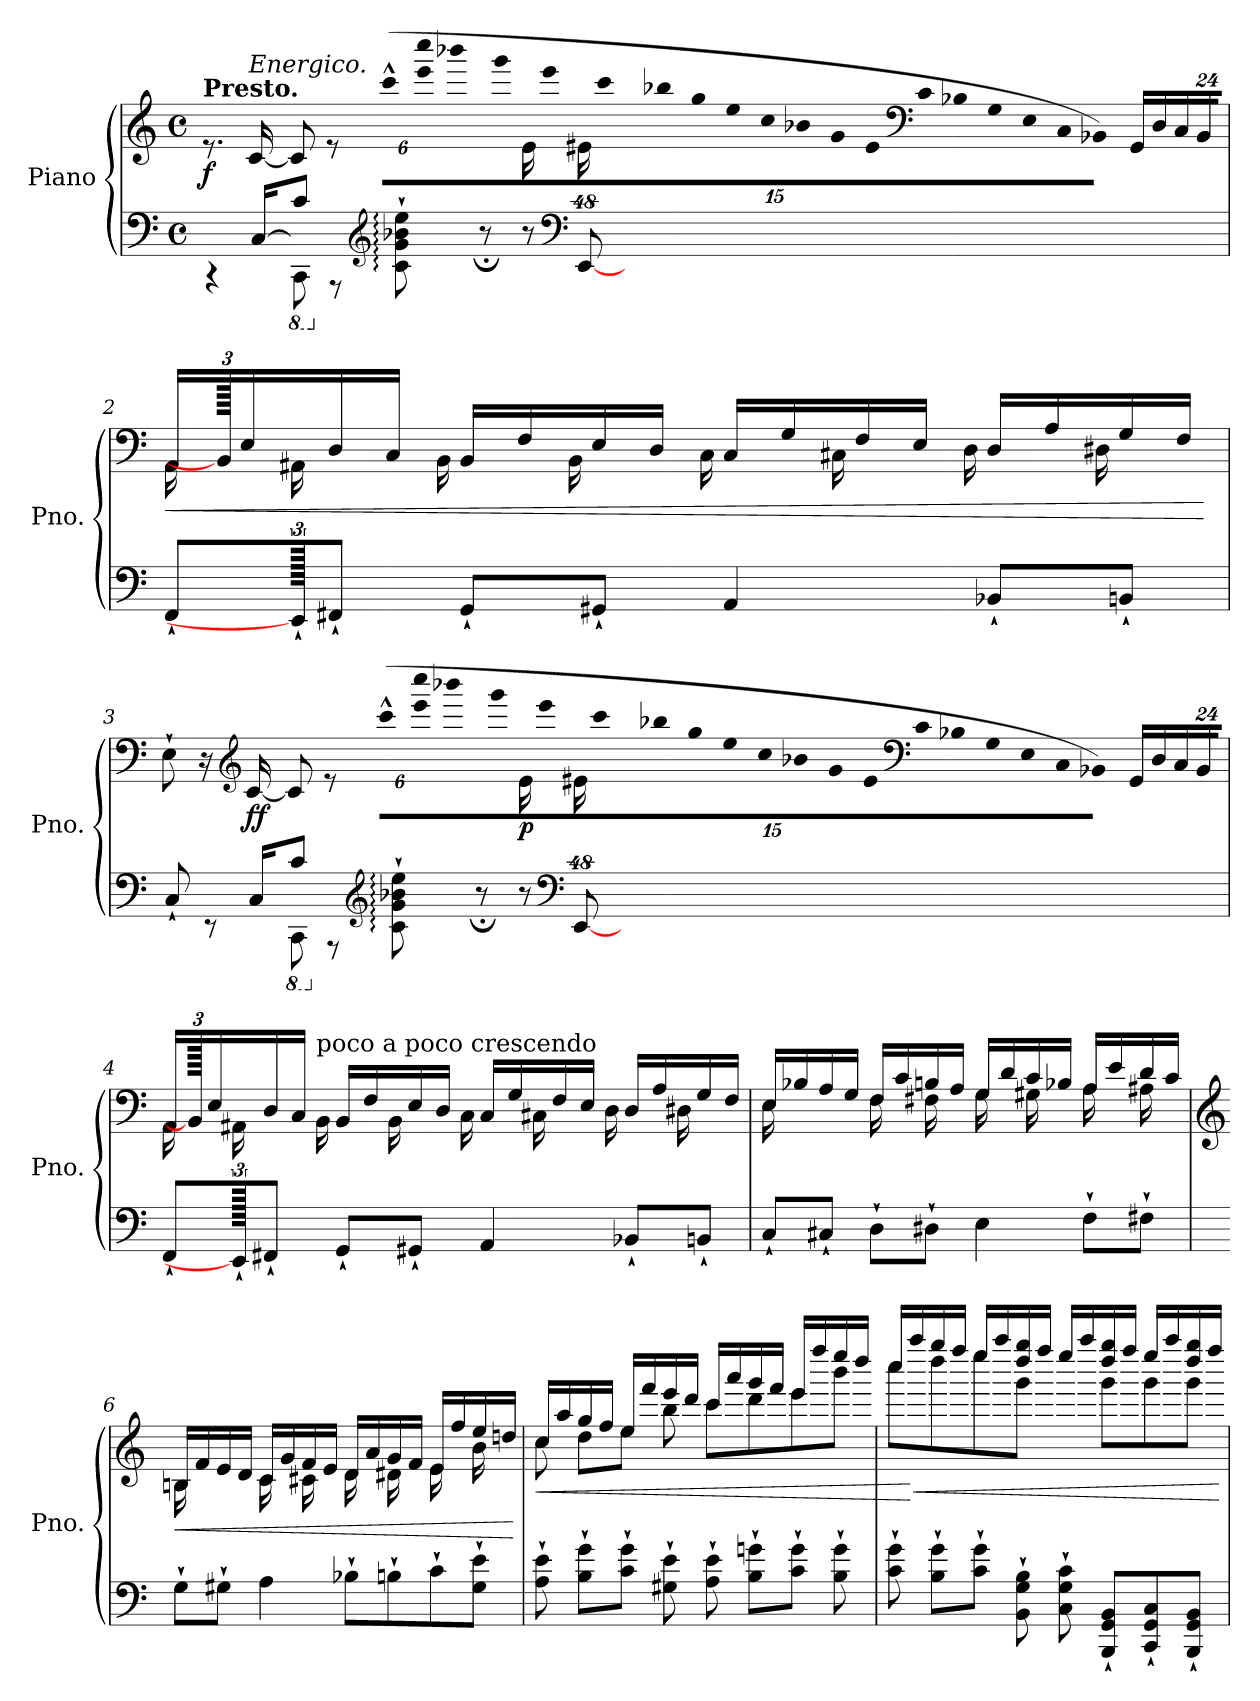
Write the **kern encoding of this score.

**kern	**kern	**dynam
*part1	*part1	*part1
*staff2	*staff1	*staff1/2
*I"Piano	*	*
*I'Pno.	*	*
*clefF4	*clefG2	*
*k[]	*k[]	*
*M4/4	*M4/4	*
*met(c)	*met(c)	*
=1	=1	=1
*^	*^	*
!	!	!LO:TX:a:B:t=Presto.	!	!
!	!	!	!	!LO:DY:b
384%73ryy	384ryy	8.re	384%289ryy	f
.	4rCC	.	.	.
!	!	!LO:TX:a:i:t=Energico.	!	!
.	.	[16c/	.	.
[16C/KL	.	.	.	.
.	.	8c/]	.	.
*8ba	*	*	*	*
8C/J]	8CCC\	.	.	.
.	.	8re	.	.
*X8ba	*	*	*	*
384%245ryy	8rAAA	.	.	.
*	*	*Xbrackettup	*	*
!	!	!LO:N:vis=16	!	!
.	.	(>384%5ccc^^\LL	.	.
*clefG2	*	*	*	*
.	8c\:` 8g\:` 8b-X\:` 8ee\:`	.	.	.
!	!	!LO:N:vis=16	!	!LO:DY:b
.	.	384%5eee\ 384%5cccc\	.	other-dynamics
.	.	1920ryy	.	.
!	!	!LO:N:vis=16	!	!
.	.	384%5bbb-X\	.	.
!	!	!LO:N:vis=16	!	!
.	.	384%5ggg\	.	.
!	!	!LO:N:vis=16	!	!
.	.	384%5eee\	.	.
!	!	!LO:N:vis=16	!	!
.	.	384%5ccc\	.	.
.	.	1920ryy	.	.
!	!	!LO:N:vis=16	!	!
.	.	384%5bb-\	.	.
!	!	!LO:N:vis=16	!	!
.	.	384%5gg\	.	.
!	!	!LO:N:vis=16	!	!
.	.	384%5ee\	.	.
!	!	!LO:N:vis=16	!	!
.	.	384%5cc\	.	.
.	8r;<	.	.	.
.	.	1920ryy	.	.
!	!	!LO:N:vis=16	!	!
.	.	384%5b-X\	.	.
!	!	!LO:N:vis=16	!	!
.	.	384%5g\	.	.
!	!	!LO:N:vis=16	!	!
.	.	384%5e\	.	.
*	*	*clefF4	*	*
!	!	!LO:N:vis=16	!	!
.	.	384%5c\	.	.
.	.	1920ryy	.	.
!	!	!LO:N:vis=16	!	!
.	.	384%5B-X\	.	.
!	!	!LO:N:vis=16	!	!
.	.	384%5G\	.	.
!	!	!LO:N:vis=16	!	!
.	.	384%5E\	.	.
!	!	!LO:N:vis=16	!	!
.	.	384%5C\	.	.
.	.	1920ryy	.	.
!	!	!LO:N:vis=16	!	!
.	.	384%5BB-X\JJ)	.	.
.	.	384ryy	.	.
.	8r	16GG/LL	16GG\	.
.	.	16D/	16ryy	.
*clefF4	*	*	*	*
.	[384%47EE/	16C/	16GG#X\	.
.	.	[384%23BB-/JJ	384%29ryy	.
.	384ryy	384ryy	.	.
!	!LO:N:vis=128..	!LO:N:vis=128..	!	!
.	144...ryy	144...ryy	.	.
=2	=2	=2	=2	=2
!	!	!	!	!LO:HP:b
*v	*v	*	*	*
8FF`/L	16AA/LL	16AA\	<
.	384BB-/JJ]	16ryy	.
.	16E/	.	.
384EE`/]	.	16AA#X\	.
8FF#X`/J	16D/	.	.
.	.	16ryy	.
.	16C/JJ	.	.
.	.	16BB\	.
8GG`/L	16BB/LL	.	.
.	.	16ryy	.
.	16F/	.	.
.	.	16BB\	.
8GG#X`/J	16E/	.	.
.	.	16ryy	.
.	16D/JJ	.	.
.	.	16C\	.
4AA/	16C/LL	.	.
.	.	16ryy	.
.	16G/	.	.
.	.	16C#X\	.
.	16F/	.	.
.	.	16ryy	.
.	16E/JJ	.	.
.	.	16D\	.
8BB-X`/L	16D/LL	.	.
.	.	16ryy	.
.	16A/	.	.
.	.	16D#X\	.
8BBn`/J	16G/	.	.
.	.	384%25ryy	.
.	16F/JJ	.	.
*	*v	*v	*
.	.	[
!!LO:LB:g=z
=3	=3	=3
*^	*^	*
384%73ryy	384ryy	8E`\	384%289ryy	.
.	8C`/	.	.	.
.	.	16r	.	.
.	8r	.	.	.
*	*	*clefG2	*	*
!	!	!	!	!LO:DY:b
.	.	[16c/	.	ff
16C/KL	.	.	.	.
.	.	8c/]	.	.
*8ba	*	*	*	*
8C/J	8CCC\	.	.	.
.	.	8re	.	.
*X8ba	*	*	*	*
384%245ryy	8rAAA	.	.	.
!	!	!LO:N:vis=16	!	!
.	.	(>384%5ccc^^\LL	.	.
*clefG2	*	*	*	*
.	8c\:` 8g\:` 8b-X\:` 8ee\:`	.	.	.
!	!	!LO:N:vis=16	!	!LO:DY:b
.	.	384%5eee\ 384%5cccc\	.	other-dynamics
.	.	1920ryy	.	.
!	!	!LO:N:vis=16	!	!
.	.	384%5bbb-X\	.	.
!	!	!LO:N:vis=16	!	!
.	.	384%5ggg\	.	.
!	!	!LO:N:vis=16	!	!
.	.	384%5eee\	.	.
!	!	!LO:N:vis=16	!	!
.	.	384%5ccc\	.	.
.	.	1920ryy	.	.
!	!	!LO:N:vis=16	!	!
.	.	384%5bb-\	.	.
!	!	!LO:N:vis=16	!	!
.	.	384%5gg\	.	.
!	!	!LO:N:vis=16	!	!
.	.	384%5ee\	.	.
!	!	!LO:N:vis=16	!	!
.	.	384%5cc\	.	.
.	8r;<	.	.	.
.	.	1920ryy	.	.
!	!	!LO:N:vis=16	!	!
.	.	384%5b-X\	.	.
!	!	!LO:N:vis=16	!	!
.	.	384%5g\	.	.
!	!	!LO:N:vis=16	!	!
.	.	384%5e\	.	.
*	*	*clefF4	*	*
!	!	!LO:N:vis=16	!	!
.	.	384%5c\	.	.
.	.	1920ryy	.	.
!	!	!LO:N:vis=16	!	!
.	.	384%5B-X\	.	.
!	!	!LO:N:vis=16	!	!
.	.	384%5G\	.	.
!	!	!LO:N:vis=16	!	!
.	.	384%5E\	.	.
!	!	!LO:N:vis=16	!	!
.	.	384%5C\	.	.
.	.	1920ryy	.	.
!	!	!LO:N:vis=16	!	!
.	.	384%5BB-X\JJ)	.	.
.	.	384ryy	.	.
!	!	!	!	!LO:DY:b
.	8r	16GG/LL	16GG\	p
.	.	16D/	16ryy	.
*clefF4	*	*	*	*
.	[384%47EE/	16C/	16GG#X\	.
.	.	[384%23BB-/JJ	384%29ryy	.
.	384ryy	384ryy	.	.
!	!LO:N:vis=128..	!LO:N:vis=128..	!	!
.	144...ryy	144...ryy	.	.
*v	*v	*	*	*
=4	=4	=4	=4
8FF`/L	16AA/LL	16AA\	.
.	384BB-/JJ]	16ryy	.
.	16E/	.	.
384EE`/]	.	16AA#X\	.
8FF#X`/J	16D/	.	.
.	.	16ryy	.
.	16C/JJ	.	.
!	!	!LO:TX:a:t=poco a poco crescendo	!
.	.	16BB\	.
8GG`/L	16BB/LL	.	.
.	.	16ryy	.
.	16F/	.	.
.	.	16BB\	.
8GG#X`/J	16E/	.	.
.	.	16ryy	.
.	16D/JJ	.	.
.	.	16C\	.
4AA/	16C/LL	.	.
.	.	16ryy	.
.	16G/	.	.
.	.	16C#X\	.
.	16F/	.	.
.	.	16ryy	.
.	16E/JJ	.	.
.	.	16D\	.
8BB-X`/L	16D/LL	.	.
.	.	16ryy	.
.	16A/	.	.
.	.	16D#X\	.
8BBn`/J	16G/	.	.
.	.	384%25ryy	.
.	16F/JJ	.	.
!!LO:LB:g=z	!!
=5	=5	=5	=5
8C`/L	16E/LL	16E\	.
.	16B-X/	8.ryy	.
8C#X`/J	16A/	.	.
.	16G/JJ	.	.
8D`\L	16F/LL	16F\	.
.	16c/	16ryy	.
8D#X`\J	16Bn/	16F#X\	.
.	16A/JJ	16ryy	.
4E\	16G/LL	16G\	.
.	16d/	16ryy	.
.	16c/	16G#X\	.
.	16B-X/JJ	16ryy	.
8F`\L	16A/LL	16A\	.
.	16e/	16ryy	.
8F#X`\J	16d/	16A#X\	.
.	16c/JJ	16ryy	.
=6	=6	=6	=6
*	*clefG2	*	*
!	!	!	!LO:HP:b
8G`\L	16Bn/LL	16B\	<
.	16f/	8.ryy	.
8G#X`\J	16e/	.	.
.	16d/JJ	.	.
4A\	16c/LL	16c\	.
.	16g/	16ryy	.
.	16f/	16c#X\	.
.	16e/JJ	16ryy	.
8B-X`\L	16d/LL	16d\	.
.	16a/	16ryy	.
8Bn`\	16g/	16d#X\	.
.	16f/JJ	16ryy	.
8c`\	16e/LL	16e\	.
.	16ff/	16ryy	.
8G#\` 8e\`J	16ee/	16b\	.
.	16ddn/JJ	16ryy	.
*	*v	*v	*
.	.	[
!!LO:LB:g=z
=7	=7	=7
!	!	!LO:HP:b
*	*^	*
8A\` 8e\`	16cc/LL	8cc\	<
.	16aa/	.	.
8B\` 8g\`L	16gg/	8dd\L	.
.	16ff/JJ	.	.
8c\` 8g\`J	16ee/LL	8ee\J	.
.	16fff/	.	.
8G#X\` 8e\`	16eee/	8bb\	.
.	16ddd/JJ	.	.
8A\` 8e\`	16ccc/LL	8ccc\L	.
.	16aaa/	.	.
8B\` 8gn\`L	16ggg/	8ddd\	.
.	16fff/JJ	.	.
8c\` 8g\`J	16eee/LL	8eee\	.
.	16ffff/	.	.
8B\` 8g\`	16eeee/	8bbb\J	.
.	16dddd/JJ	.	.
=8	=8	=8	=8
8c\` 8g\`	16cccc/LL	8cccc\L	.
!	!	!	!LO:HP:n=1:b
.	16aaaa/	.	[ <
8B\` 8g\`L	16gggg/	8dddd\	.
.	16ffff/JJ	.	.
8c\` 8g\`J	16eeee/LL	8eeee\	.
.	16aaaa/	.	.
8BB\` 8G\` 8B\`	16dddd/ 16gggg/	8ggg\J	.
.	16ffff/JJ	.	.
8C\` 8G\` 8c\`	16eeee/LL	8ryy	.
.	16aaaa/	.	.
8BBB/` 8GG/` 8BB/`L	16dddd/ 16gggg/	8ggg\L	.
.	16ffff/JJ	.	.
8CC/` 8GG/` 8C/`	16eeee/LL	8ggg\	.
.	16aaaa/	.	.
8BBB/` 8GG/` 8BB/`J	16dddd/ 16gggg/	8ggg\J	.
.	16ffff/JJ	.	.
*	*v	*v	*
.	.	[
=	=	=
*-	*-	*-
